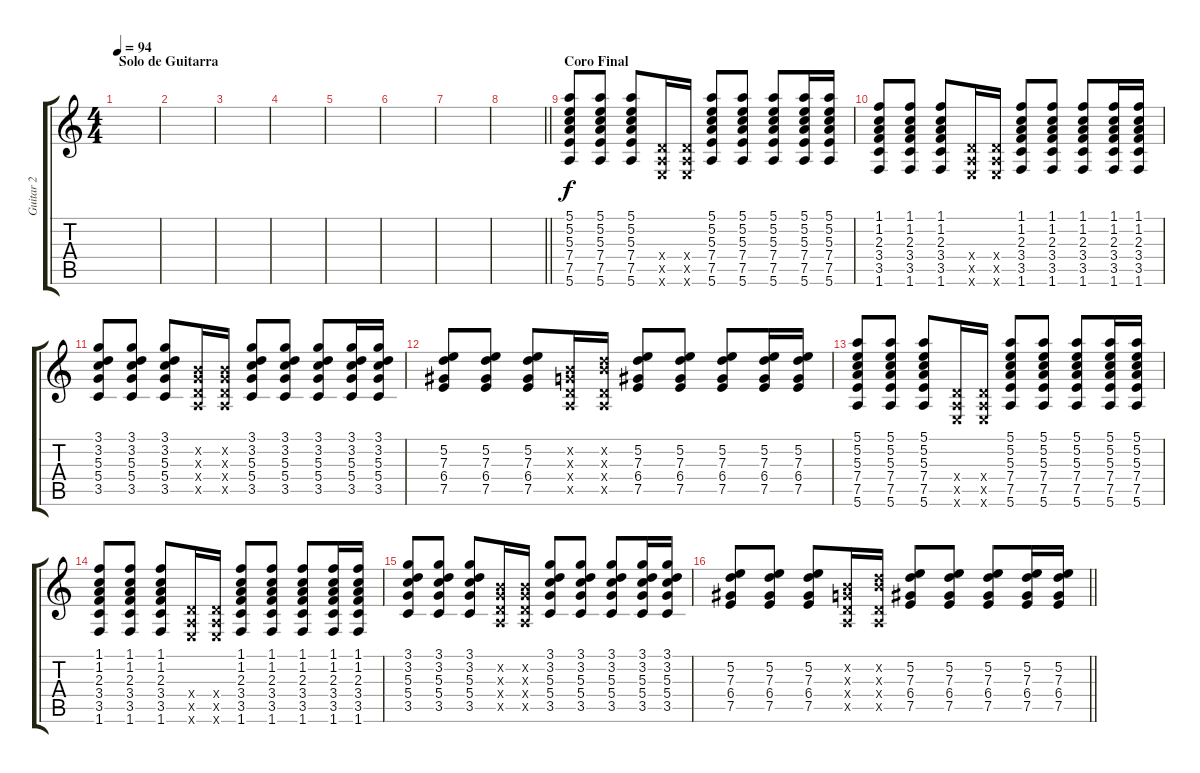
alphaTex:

\track ("Guitar 2" "Guitar 2") {instrument overdrivenguitar}
\staff {score tabs}
\tuning (E4 B3 G3 D3 A2 E2) {hide}
\ts (4 4)
\section ("" "Solo de Guitarra")
\tempo 94
\clef g2
\ks c
|
|
|
|
|
|
|
\barLineRight lightlight
|
\section ("" "Coro Final")
(5.1 5.2 5.3 7.4 7.5 5.6).8 (5.1 5.2 5.3 7.4 7.5 5.6).8 (5.1 5.2 5.3 7.4 7.5 5.6).8 (0.4{x} 0.5{x} 0.6{x}).16 (0.4{x} 0.5{x} 0.6{x}).16 (5.1 5.2 5.3 7.4 7.5 5.6).8 (5.1 5.2 5.3 7.4 7.5 5.6).8 (5.1 5.2 5.3 7.4 7.5 5.6).8 (5.1 5.2 5.3 7.4 7.5 5.6).16 (5.1 5.2 5.3 7.4 7.5 5.6).16 |
(1.1 1.2 2.3 3.4 3.5 1.6).8 (1.1 1.2 2.3 3.4 3.5 1.6).8 (1.1 1.2 2.3 3.4 3.5 1.6).8 (0.4{x} 0.5{x} 0.6{x}).16 (0.4{x} 0.5{x} 0.6{x}).16 (1.1 1.2 2.3 3.4 3.5 1.6).8 (1.1 1.2 2.3 3.4 3.5 1.6).8 (1.1 1.2 2.3 3.4 3.5 1.6).8 (1.1 1.2 2.3 3.4 3.5 1.6).16 (1.1 1.2 2.3 3.4 3.5 1.6).16 |
(3.1 3.2 5.3 5.4 3.5).8 (3.1 3.2 5.3 5.4 3.5).8 (3.1 3.2 5.3 5.4 3.5).8 (0.2{x} 0.3{x} 0.4{x} 0.5{x}).16 (0.2{x} 0.3{x} 0.4{x} 0.5{x}).16 (3.1 3.2 5.3 5.4 3.5).8 (3.1 3.2 5.3 5.4 3.5).8 (3.1 3.2 5.3 5.4 3.5).8 (3.1 3.2 5.3 5.4 3.5).16 (3.1 3.2 5.3 5.4 3.5).16 |
(5.2 7.3 6.4 7.5).8 (5.2 7.3 6.4 7.5).8 (5.2 7.3 6.4 7.5).8 (0.2{x} 0.3{x} 0.4{x} 0.5{x}).16 (0.2{x} 7.3{x} 0.4{x} 0.5{x}).16 (5.2 7.3 6.4 7.5).8 (5.2 7.3 6.4 7.5).8 (5.2 7.3 6.4 7.5).8 (5.2 7.3 6.4 7.5).16 (5.2 7.3 6.4 7.5).16 |
(5.1 5.2 5.3 7.4 7.5 5.6).8 (5.1 5.2 5.3 7.4 7.5 5.6).8 (5.1 5.2 5.3 7.4 7.5 5.6).8 (0.4{x} 0.5{x} 0.6{x}).16 (0.4{x} 0.5{x} 0.6{x}).16 (5.1 5.2 5.3 7.4 7.5 5.6).8 (5.1 5.2 5.3 7.4 7.5 5.6).8 (5.1 5.2 5.3 7.4 7.5 5.6).8 (5.1 5.2 5.3 7.4 7.5 5.6).16 (5.1 5.2 5.3 7.4 7.5 5.6).16 |
(1.1 1.2 2.3 3.4 3.5 1.6).8 (1.1 1.2 2.3 3.4 3.5 1.6).8 (1.1 1.2 2.3 3.4 3.5 1.6).8 (0.4{x} 0.5{x} 0.6{x}).16 (0.4{x} 0.5{x} 0.6{x}).16 (1.1 1.2 2.3 3.4 3.5 1.6).8 (1.1 1.2 2.3 3.4 3.5 1.6).8 (1.1 1.2 2.3 3.4 3.5 1.6).8 (1.1 1.2 2.3 3.4 3.5 1.6).16 (1.1 1.2 2.3 3.4 3.5 1.6).16 |
(3.1 3.2 5.3 5.4 3.5).8 (3.1 3.2 5.3 5.4 3.5).8 (3.1 3.2 5.3 5.4 3.5).8 (0.2{x} 0.3{x} 0.4{x} 0.5{x}).16 (0.2{x} 0.3{x} 0.4{x} 0.5{x}).16 (3.1 3.2 5.3 5.4 3.5).8 (3.1 3.2 5.3 5.4 3.5).8 (3.1 3.2 5.3 5.4 3.5).8 (3.1 3.2 5.3 5.4 3.5).16 (3.1 3.2 5.3 5.4 3.5).16 |
\barLineRight lightlight
(5.2 7.3 6.4 7.5).8 (5.2 7.3 6.4 7.5).8 (5.2 7.3 6.4 7.5).8 (0.2{x} 0.3{x} 0.4{x} 0.5{x}).16 (0.2{x} 7.3{x} 0.4{x} 0.5{x}).16 (5.2 7.3 6.4 7.5).8 (5.2 7.3 6.4 7.5).8 (5.2 7.3 6.4 7.5).8 (5.2 7.3 6.4 7.5).16 (5.2 7.3 6.4 7.5).16
